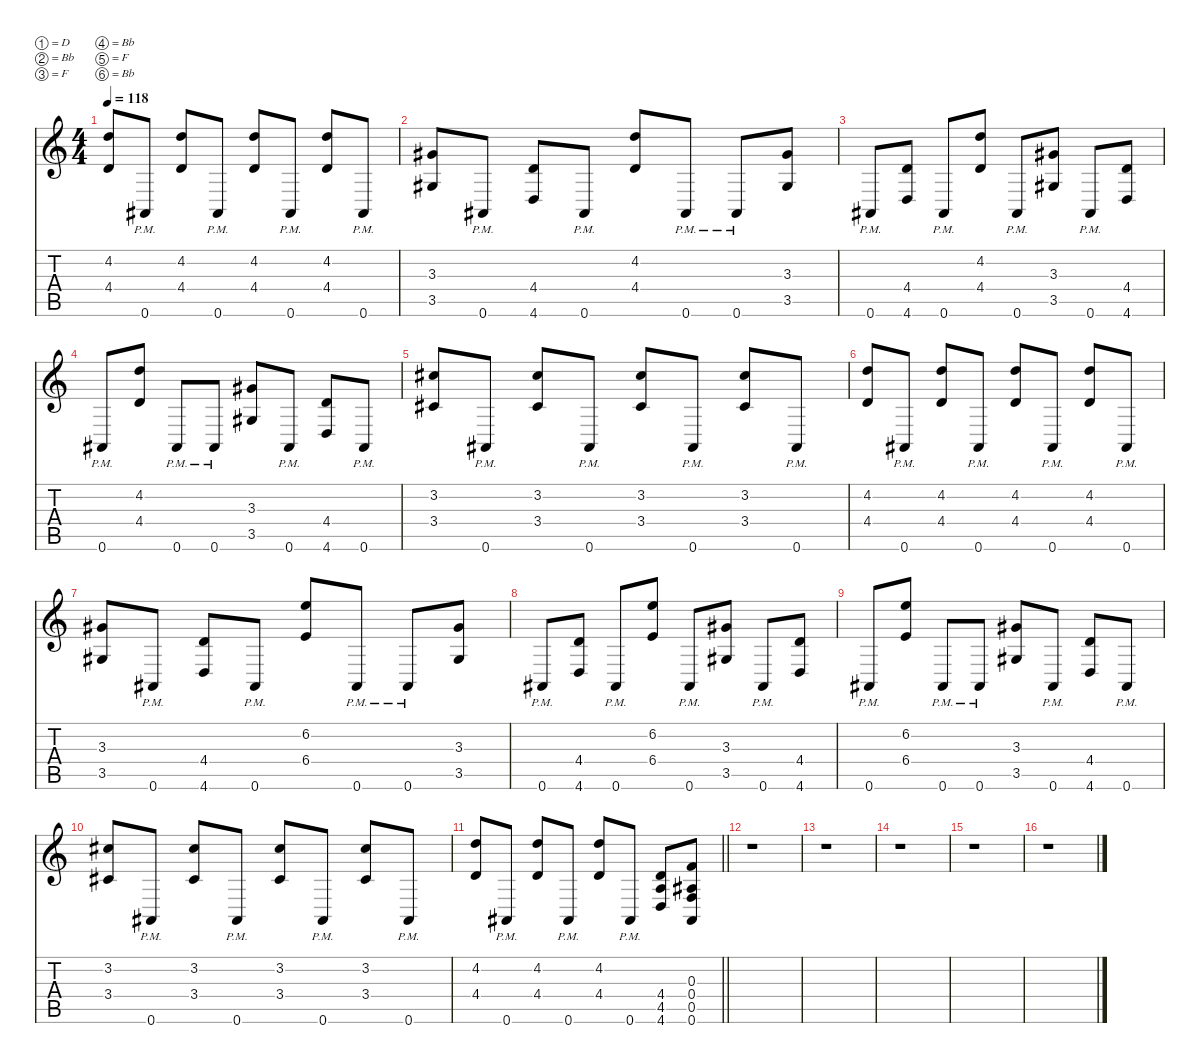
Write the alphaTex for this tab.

\defaultSystemsLayout 4
\hideDynamics
\bracketExtendMode nobrackets
\singleTrackTrackNamePolicy hidden
\multiTrackTrackNamePolicy hidden
\firstSystemTrackNameMode fullname
\otherSystemsTrackNameOrientation horizontal
\track ("Guitar Distort." "od.guit.") {defaultSystemsLayout 8 instrument overdrivenguitar}
\staff {score tabs}
\tuning (D4 Bb3 F3 Bb2 F2 Bb1)
\ts (4 4)
\tempo 118
\clef g2
\ks c
(4.2 4.4).8{dy f beam Up} 0.6{pm acc #}.8{beam Up} (4.2 4.4).8{beam Up} 0.6{pm acc #}.8{beam Up} (4.2 4.4).8{beam Up} 0.6{pm acc #}.8{beam Up} (4.2 4.4).8{beam Up} 0.6{pm acc #}.8{beam Up} |
(3.3{acc #} 3.5{acc #}).8{beam Up} 0.6{pm acc #}.8{beam Up} (4.4 4.6).8{beam Up} 0.6{pm acc #}.8{beam Up} (4.2 4.4).8{beam Up} 0.6{pm acc #}.8{beam Up} 0.6{pm acc #}.8{beam Up} (3.3{acc #} 3.5{acc #}).8{beam Up} |
0.6{pm acc #}.8{beam Up} (4.4 4.6).8{beam Up} 0.6{pm acc #}.8{beam Up} (4.2 4.4).8{beam Up} 0.6{pm acc #}.8{beam Up} (3.3{acc #} 3.5{acc #}).8{beam Up} 0.6{pm acc #}.8{beam Up} (4.4 4.6).8{beam Up} |
0.6{pm acc #}.8{beam Up} (4.2 4.4).8{beam Up} 0.6{pm acc #}.8{beam Up} 0.6{pm acc #}.8{beam Up} (3.3{acc #} 3.5{acc #}).8{beam Up} 0.6{pm acc #}.8{beam Up} (4.4 4.6).8{beam Up} 0.6{pm acc #}.8{beam Up} |
(3.2{acc #} 3.4{acc #}).8{beam Up} 0.6{pm acc #}.8{beam Up} (3.2{acc #} 3.4{acc #}).8{beam Up} 0.6{pm acc #}.8{beam Up} (3.2{acc #} 3.4{acc #}).8{beam Up} 0.6{pm acc #}.8{beam Up} (3.2{acc #} 3.4{acc #}).8{beam Up} 0.6{pm acc #}.8{beam Up} |
(4.2 4.4).8{beam Up} 0.6{pm acc #}.8{beam Up} (4.2 4.4).8{beam Up} 0.6{pm acc #}.8{beam Up} (4.2 4.4).8{beam Up} 0.6{pm acc #}.8{beam Up} (4.2 4.4).8{beam Up} 0.6{pm acc #}.8{beam Up} |
(3.3{acc #} 3.5{acc #}).8{beam Up} 0.6{pm acc #}.8{beam Up} (4.4 4.6).8{beam Up} 0.6{pm acc #}.8{beam Up} (6.2 6.4).8{beam Up} 0.6{pm acc #}.8{beam Up} 0.6{pm acc #}.8{beam Up} (3.3{acc #} 3.5{acc #}).8{beam Up} |
0.6{pm acc #}.8{beam Up} (4.4 4.6).8{beam Up} 0.6{pm acc #}.8{beam Up} (6.2 6.4).8{beam Up} 0.6{pm acc #}.8{beam Up} (3.3{acc #} 3.5{acc #}).8{beam Up} 0.6{pm acc #}.8{beam Up} (4.4 4.6).8{beam Up} |
0.6{pm acc #}.8{beam Up} (6.2 6.4).8{beam Up} 0.6{pm acc #}.8{beam Up} 0.6{pm acc #}.8{beam Up} (3.3{acc #} 3.5{acc #}).8{beam Up} 0.6{pm acc #}.8{beam Up} (4.4 4.6).8{beam Up} 0.6{pm acc #}.8{beam Up} |
(3.2{acc #} 3.4{acc #}).8{beam Up} 0.6{pm acc #}.8{beam Up} (3.2{acc #} 3.4{acc #}).8{beam Up} 0.6{pm acc #}.8{beam Up} (3.2{acc #} 3.4{acc #}).8{beam Up} 0.6{pm acc #}.8{beam Up} (3.2{acc #} 3.4{acc #}).8{beam Up} 0.6{pm acc #}.8{beam Up} |
\barLineRight lightlight
(4.2 4.4).8{beam Up} 0.6{pm acc #}.8{beam Up} (4.2 4.4).8{beam Up} 0.6{pm acc #}.8{beam Up} (4.2 4.4).8{beam Up} 0.6{pm acc #}.8{beam Up} (4.4 4.5 4.6).8{beam Up} (0.3 0.4{acc #} 0.5 0.6{acc #}).8{beam Up} |
r.1{beam Down} |
r.1{beam Down} |
r.1{beam Down} |
r.1{beam Down} |
r.1{beam Down}
